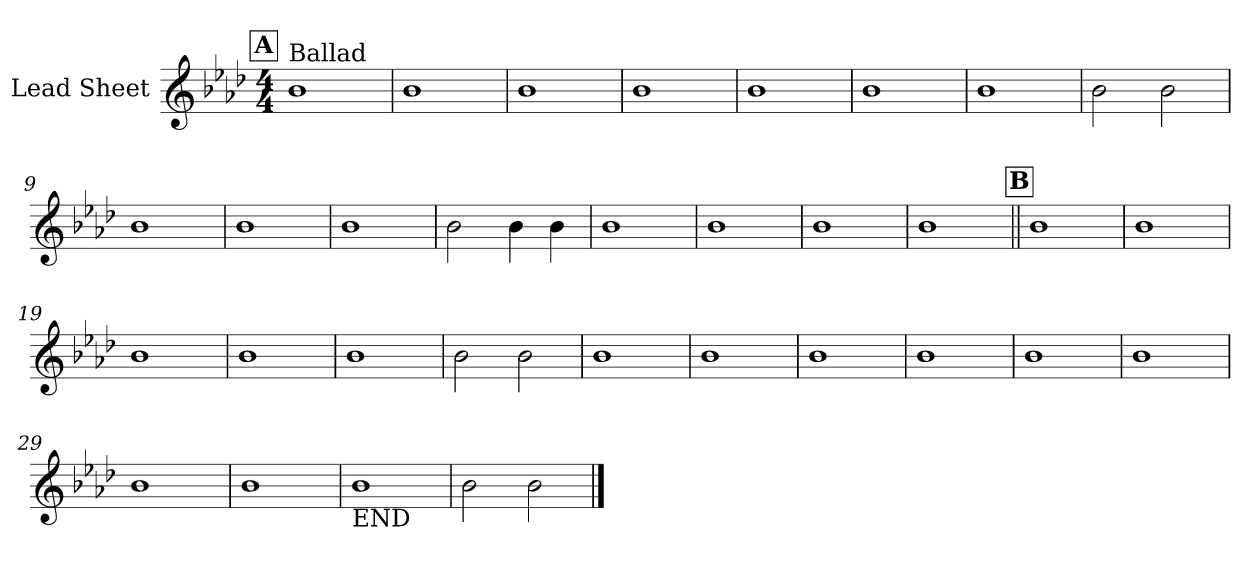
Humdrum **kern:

**kern
*part1
*staff1
*I"Lead Sheet
*clefG2
*k[b-e-a-d-]
*A-:
*M4/4
!!LO:REH:place=s1:a:fs=14:t=A
=1
!LO:TX:a:t=Ballad
1b-
=2
1b-
=3
1b-
=4
1b-
!!LO:LB:g=z
=5
1b-
=6
1b-
=7
1b-
=8
2b-\
2b-\
!!LO:LB:g=z
=9
1b-
=10
1b-
=11
1b-
=12
2b-\
4b-\
4b-\
!!LO:LB:g=z
=13
1b-
=14
1b-
=15
1b-
=16
1b-
!!LO:LB:g=z
!!LO:REH:place=s1:a:fs=14:t=B
=17||
1b-
=18
1b-
=19
1b-
=20
1b-
!!LO:LB:g=z
=21
1b-
=22
2b-\
2b-\
=23
1b-
=24
1b-
!!LO:LB:g=z
=25
1b-
=26
1b-
=27
1b-
=28
1b-
!!LO:LB:g=z
=29
1b-
=30
1b-
=31
!LO:TX:b:t=END
1b-
=32
2b-\
2b-\
==
*-
